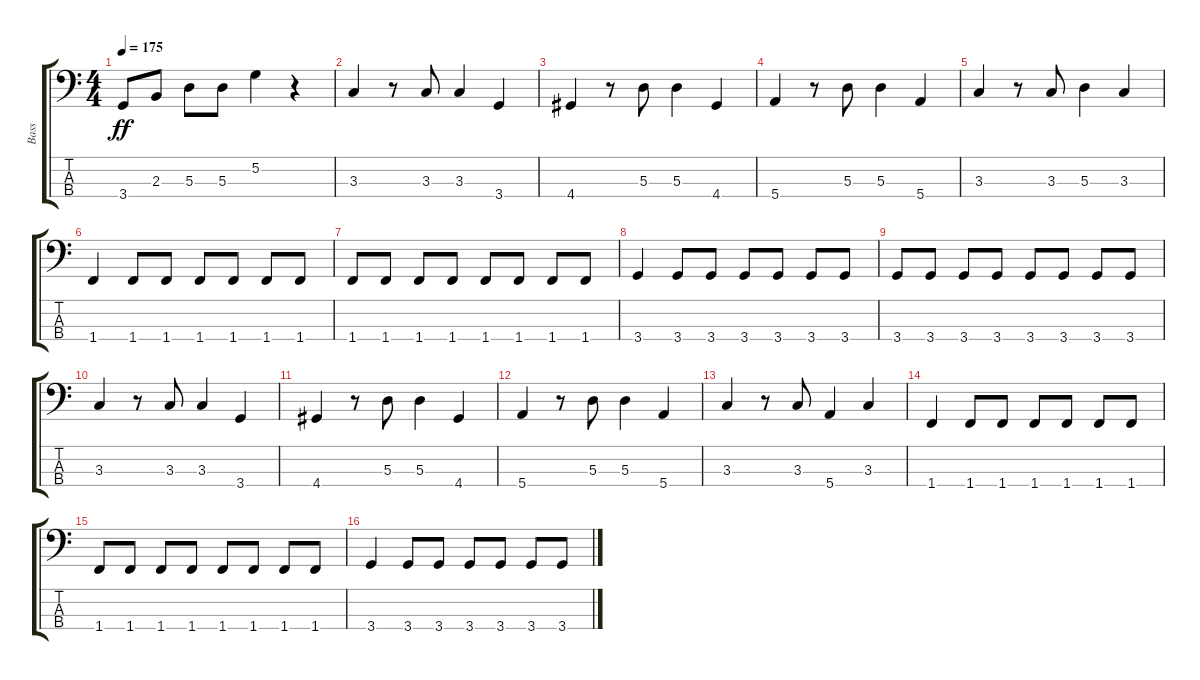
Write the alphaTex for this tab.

\track ("Bass" "Bass") {instrument synthbass2}
\staff {score tabs}
\tuning (G2 D2 A1 E1) {hide}
\ts (4 4)
\tempo 175
\clef f4
\ks c
3.4.8{dy ff} 2.3.8 5.3.8 5.3.8 5.2.4 r.4 |
3.3.4 r.8 3.3.8 3.3.4 3.4.4 |
4.4.4 r.8 5.3.8 5.3.4 4.4.4 |
5.4.4 r.8 5.3.8 5.3.4 5.4.4 |
3.3.4 r.8 3.3.8 5.3.4 3.3.4 |
1.4.4 1.4.8 1.4.8 1.4.8 1.4.8 1.4.8 1.4.8 |
1.4.8 1.4.8 1.4.8 1.4.8 1.4.8 1.4.8 1.4.8 1.4.8 |
3.4.4 3.4.8 3.4.8 3.4.8 3.4.8 3.4.8 3.4.8 |
3.4.8 3.4.8 3.4.8 3.4.8 3.4.8 3.4.8 3.4.8 3.4.8 |
3.3.4 r.8 3.3.8 3.3.4 3.4.4 |
4.4.4 r.8 5.3.8 5.3.4 4.4.4 |
5.4.4 r.8 5.3.8 5.3.4 5.4.4 |
3.3.4 r.8 3.3.8 5.4.4 3.3.4 |
1.4.4 1.4.8 1.4.8 1.4.8 1.4.8 1.4.8 1.4.8 |
1.4.8 1.4.8 1.4.8 1.4.8 1.4.8 1.4.8 1.4.8 1.4.8 |
3.4.4 3.4.8 3.4.8 3.4.8 3.4.8 3.4.8 3.4.8
